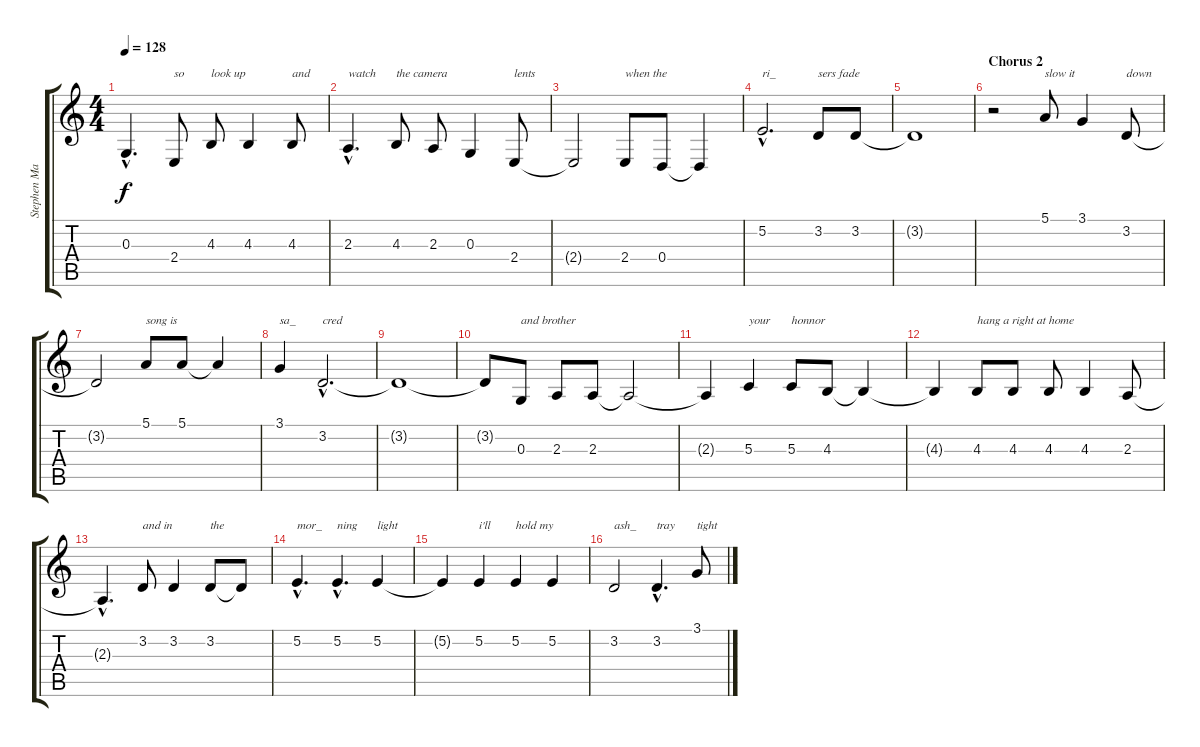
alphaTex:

\track ("Stephen Malkmus" "Stephen Ma") {instrument electricgrandpiano}
\staff {score tabs}
\tuning (E4 B3 G3 D3 A2 E2) {hide}
\ts (4 4)
\tempo 128
\clef g2
\ks c
0.3{hac t}.4{d dy f} 2.4.8{txt "so"} 4.3.8{txt "look up"} 4.3.4 4.3.8{txt "and"} |
2.3{hac}.4{d txt "watch"} 4.3.8{txt "the camera"} 2.3.8 0.3.4 2.4.8{txt "lents"} |
2.4{t}.2 2.4.8{txt "when the"} 0.4.8 0.4{t}.4 |
5.2{hac}.2{d txt "ri_"} 3.2.8{txt "sers fade"} 3.2.8 |
3.2{t}.1 |
\section ("" "Chorus 2")
r.2 5.1.8{txt "slow it"} 3.1.4 3.2.8{txt "down"} |
3.2{t}.2 5.1.8{txt "song is"} 5.1.8 5.1{t}.4 |
3.1.4{txt "sa_"} 3.2{hac}.2{d txt "cred"} |
3.2{t}.1 |
3.2{t}.8 0.3.8{txt "and brother"} 2.3.8 2.3.8 2.3{t}.2 |
2.3{t}.4 5.3.4{txt "your"} 5.3.8{txt "honnor"} 4.3.8 4.3{t}.4 |
4.3{t}.4 4.3.8{txt "hang a right at home"} 4.3.8 4.3.8 4.3.4 2.3.8 |
2.3{hac t}.4{d} 3.2.8{txt "and in "} 3.2.4 3.2.8{txt "the"} 3.2{t}.8 |
5.2{hac}.4{d txt "mor_"} 5.2{hac}.4{d txt "ning"} 5.2.4{txt "light"} |
5.2{t}.4 5.2.4{txt "i'll"} 5.2.4{txt "hold my"} 5.2.4 |
3.2.2{txt "ash_"} 3.2{hac}.4{d txt "tray"} 3.1.8{txt "tight"}
